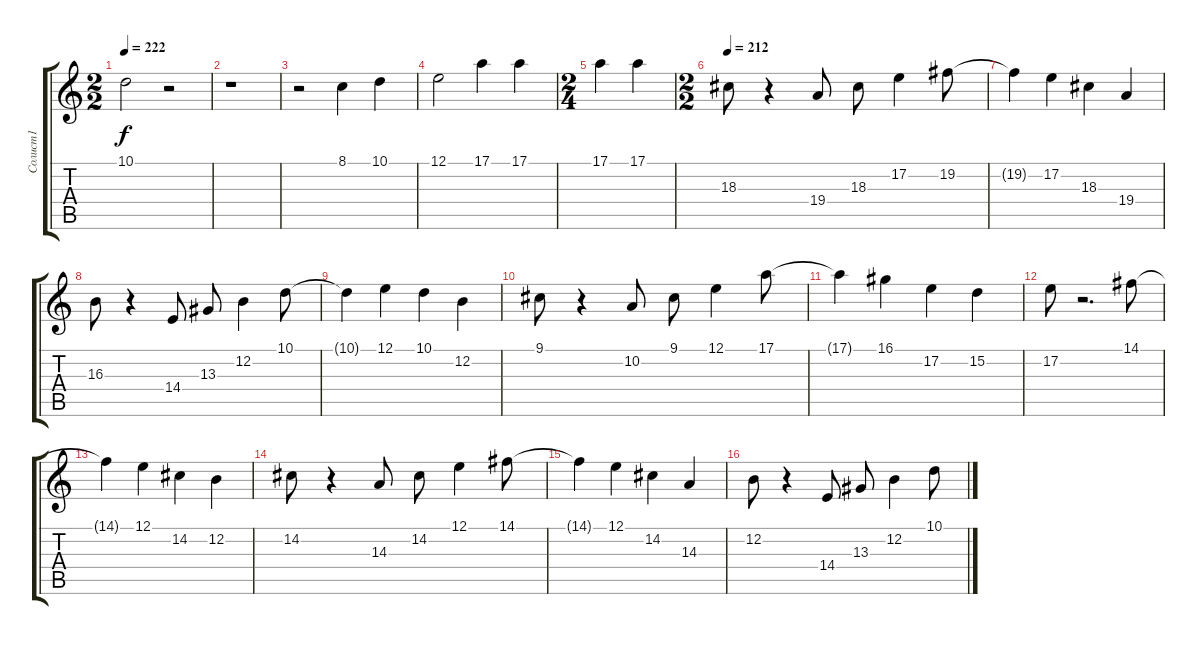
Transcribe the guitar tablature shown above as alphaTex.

\track ("Солист1" "Солист1") {instrument acousticgrandpiano}
\staff {score tabs}
\tuning (E4 B3 G3 D3 A2 E2) {hide}
\ts (2 2)
\tempo 222
\clef g2
\ks c
10.1.2{dy f} r.2 |
r.1 |
r.2 8.1.4 10.1.4 |
12.1.2 17.1.4 17.1.4 |
\ts (2 4)
17.1.4 17.1.4 |
\ts (2 2)
\tempo 212
18.3.8{instrument acousticgrandpiano} r.4 19.4.8{instrument pad7halo} 18.3.8 17.2.4 19.2.8 |
19.2{t}.4 17.2.4 18.3.4 19.4.4 |
16.3.8 r.4 14.4.8 13.3.8 12.2.4 10.1.8 |
10.1{t}.4 12.1.4 10.1.4 12.2.4 |
9.1.8 r.4 10.2.8 9.1.8 12.1.4 17.1.8 |
17.1{t}.4 16.1.4 17.2.4 15.2.4 |
17.2.8 r.2{d} 14.1.8 |
14.1{t}.4 12.1.4 14.2.4 12.2.4 |
14.2.8{instrument acousticgrandpiano} r.4 14.3.8{instrument pad7halo} 14.2.8 12.1.4 14.1.8 |
14.1{t}.4 12.1.4 14.2.4 14.3.4 |
12.2.8 r.4 14.4.8 13.3.8 12.2.4 10.1.8
